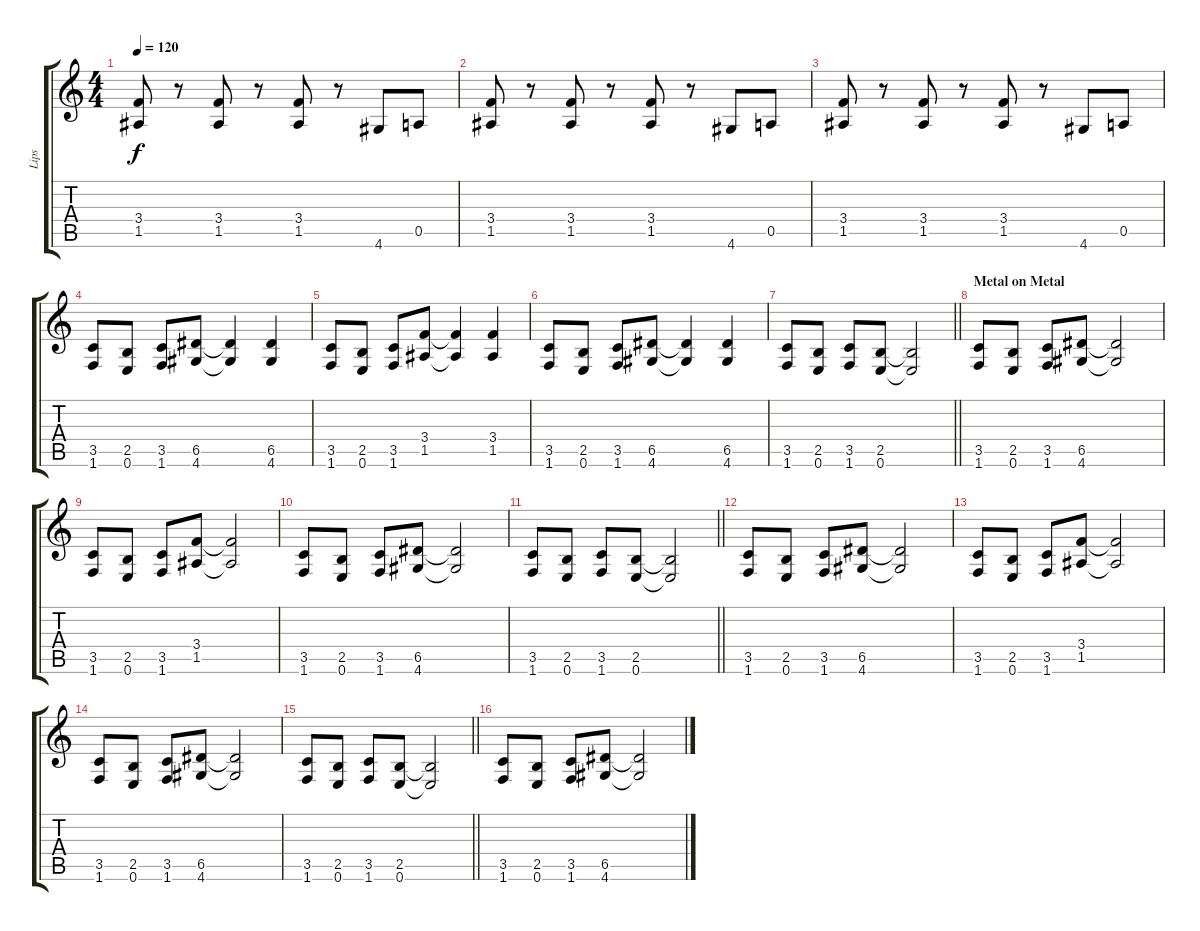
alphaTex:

\track ("Lips" "Lips") {instrument distortionguitar}
\staff {score tabs}
\tuning (E4 B3 G3 D3 A2 E2) {hide}
\ts (4 4)
\tempo 120
\clef g2
\ks c
(3.4 1.5).8{dy f} r.8 (3.4 1.5).8 r.8 (3.4 1.5).8 r.8 4.6.8 0.5.8 |
(3.4 1.5).8 r.8 (3.4 1.5).8 r.8 (3.4 1.5).8 r.8 4.6.8 0.5.8 |
(3.4 1.5).8 r.8 (3.4 1.5).8 r.8 (3.4 1.5).8 r.8 4.6.8 0.5.8 |
(3.5 1.6).8 (2.5 0.6).8 (3.5 1.6).8 (6.5 4.6).8 (6.5{t} 4.6{t}).4 (6.5 4.6).4 |
(3.5 1.6).8 (2.5 0.6).8 (3.5 1.6).8 (3.4 1.5).8 (3.4{t} 1.5{t}).4 (3.4 1.5).4 |
(3.5 1.6).8 (2.5 0.6).8 (3.5 1.6).8 (6.5 4.6).8 (6.5{t} 4.6{t}).4 (6.5 4.6).4 |
\barLineRight lightlight
(3.5 1.6).8 (2.5 0.6).8 (3.5 1.6).8 (2.5 0.6).8 (2.5{t} 0.6{t}).2 |
\section ("" "Metal on Metal")
(3.5 1.6).8 (2.5 0.6).8 (3.5 1.6).8 (6.5 4.6).8 (6.5{t} 4.6{t}).2 |
(3.5 1.6).8 (2.5 0.6).8 (3.5 1.6).8 (3.4 1.5).8 (3.4{t} 1.5{t}).2 |
(3.5 1.6).8 (2.5 0.6).8 (3.5 1.6).8 (6.5 4.6).8 (6.5{t} 4.6{t}).2 |
\barLineRight lightlight
(3.5 1.6).8 (2.5 0.6).8 (3.5 1.6).8 (2.5 0.6).8 (2.5{t} 0.6{t}).2 |
(3.5 1.6).8 (2.5 0.6).8 (3.5 1.6).8 (6.5 4.6).8 (6.5{t} 4.6{t}).2 |
(3.5 1.6).8 (2.5 0.6).8 (3.5 1.6).8 (3.4 1.5).8 (3.4{t} 1.5{t}).2 |
(3.5 1.6).8 (2.5 0.6).8 (3.5 1.6).8 (6.5 4.6).8 (6.5{t} 4.6{t}).2 |
\barLineRight lightlight
(3.5 1.6).8 (2.5 0.6).8 (3.5 1.6).8 (2.5 0.6).8 (2.5{t} 0.6{t}).2 |
(3.5 1.6).8{volume 13} (2.5 0.6).8 (3.5 1.6).8 (6.5 4.6).8 (6.5{t} 4.6{t}).2
